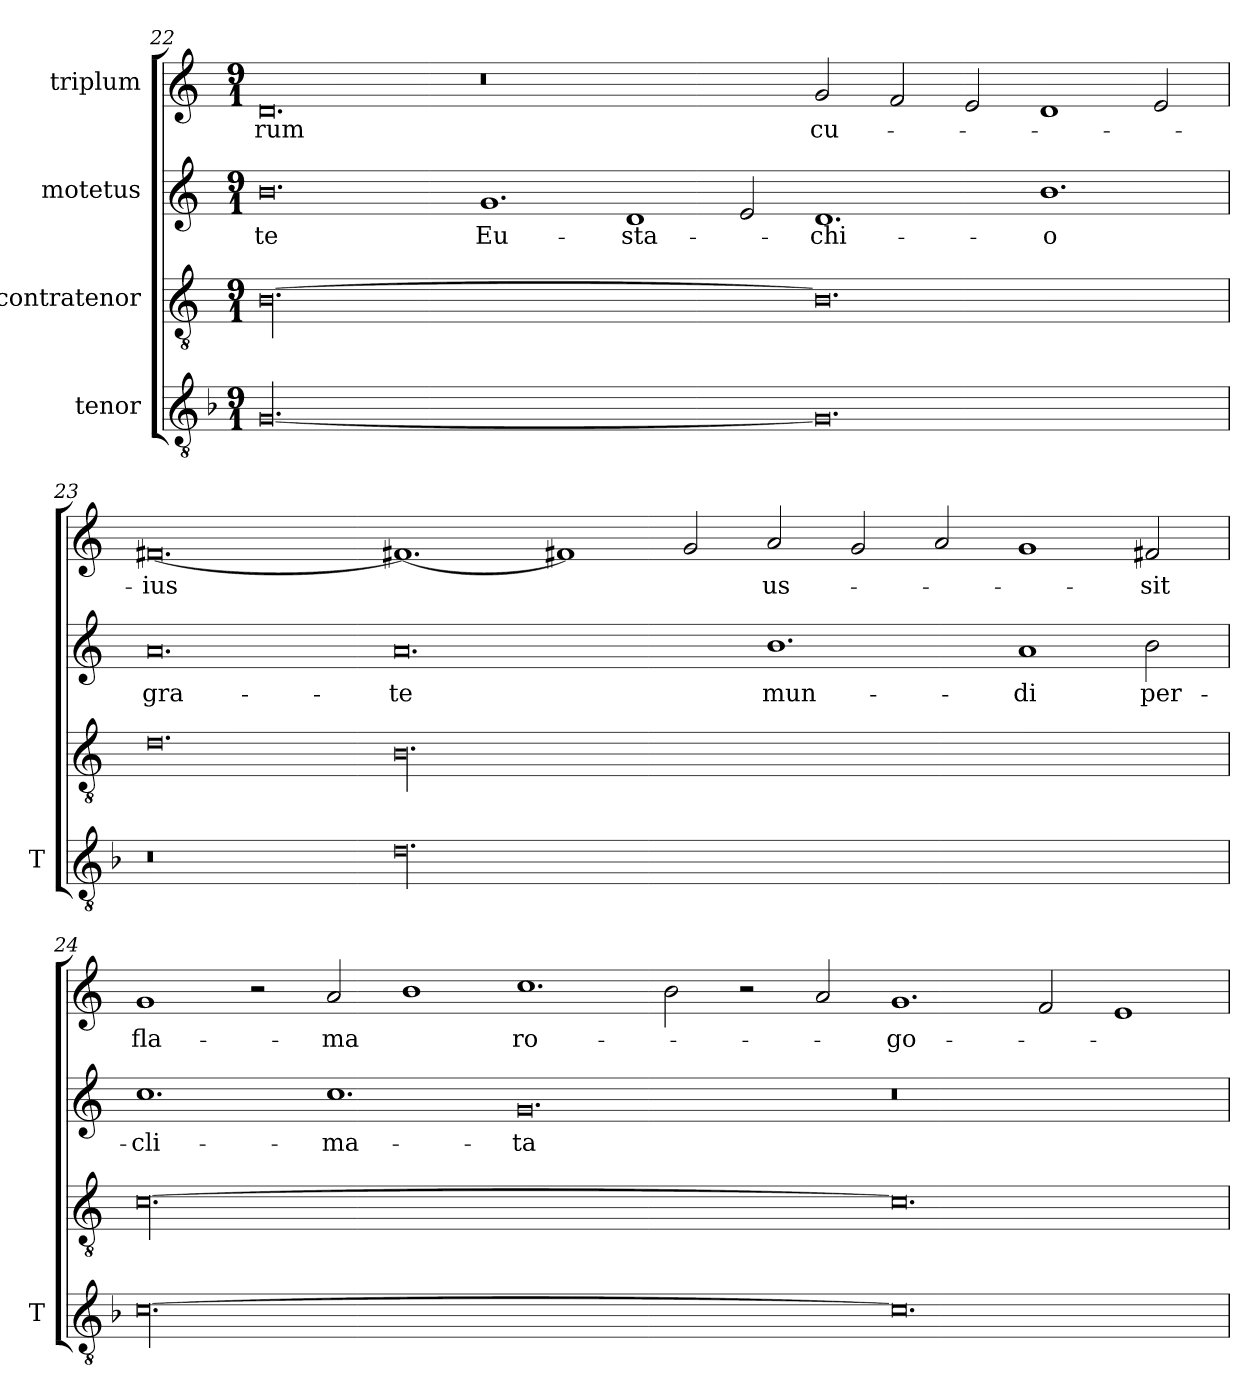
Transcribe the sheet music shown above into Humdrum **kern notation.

**kern	**kern	**kern	**text	**kern	**text
*part4	*part3	*part2	*part2	*part1	*part1
*staff4	*staff3	*staff2	*staff2	*staff1	*staff1
*I"tenor	*I"contratenor	*I"motetus	*	*I"triplum	*
*I'T	*	*	*	*	*
!!LO:PB:g=z
*clefGv2	*clefGv2	*clefG2	*	*clefG2	*
*k[b-]	*k[]	*k[]	*	*k[]	*
*F:	*C:	*C:	*	*C:	*
*M9/1	*M9/1	*M9/1	*	*M9/1	*
=22	=22	=22	=22	=22	=22
[00.G/	[00.B\	0.b\	-te	0.d/	-rum
.	.	1.g/	Eu-	0.r	.
.	.	1d/	-sta-	.	.
.	.	2e/	.	.	.
0.G/]	0.B\]	1.d/	-chi-	2g/	cu-
.	.	.	.	2f/	.
.	.	.	.	2e/	.
.	.	1.b\	-o	1d/	.
.	.	.	.	2e/	.
=23	=23	=23	=23	=23	=23
0.r	0.d\	0.a/	gra-	[0.f#X/	-ius
00.d\	00.B\	0.a/	-te	1.f#X/_	.
.	.	.	.	1f#X/]	.
.	.	.	.	2g/	.
.	.	1.b\	mun-	2a/	us-
.	.	.	.	2g/	.
.	.	.	.	2a/	.
.	.	1a/	-di	1g/	.
.	.	2b\	per-	2f#X/	-sit
=24	=24	=24	=24	=24	=24
[00.c\	[00.c\	1.cc\	cli-	1g/	fla-
.	.	.	.	2r	.
.	.	1.cc\	-ma-	2a/	-ma
.	.	.	.	1b\	.
.	.	0.g/	-ta	1.cc\	ro-
.	.	.	.	2b\	.
.	.	.	.	2r	.
.	.	.	.	2a/	.
0.c\]	0.c\]	0.r	.	1.g/	-go-
.	.	.	.	2f/	.
.	.	.	.	1e/	.
=	=	=	=	=	=
*-	*-	*-	*-	*-	*-
